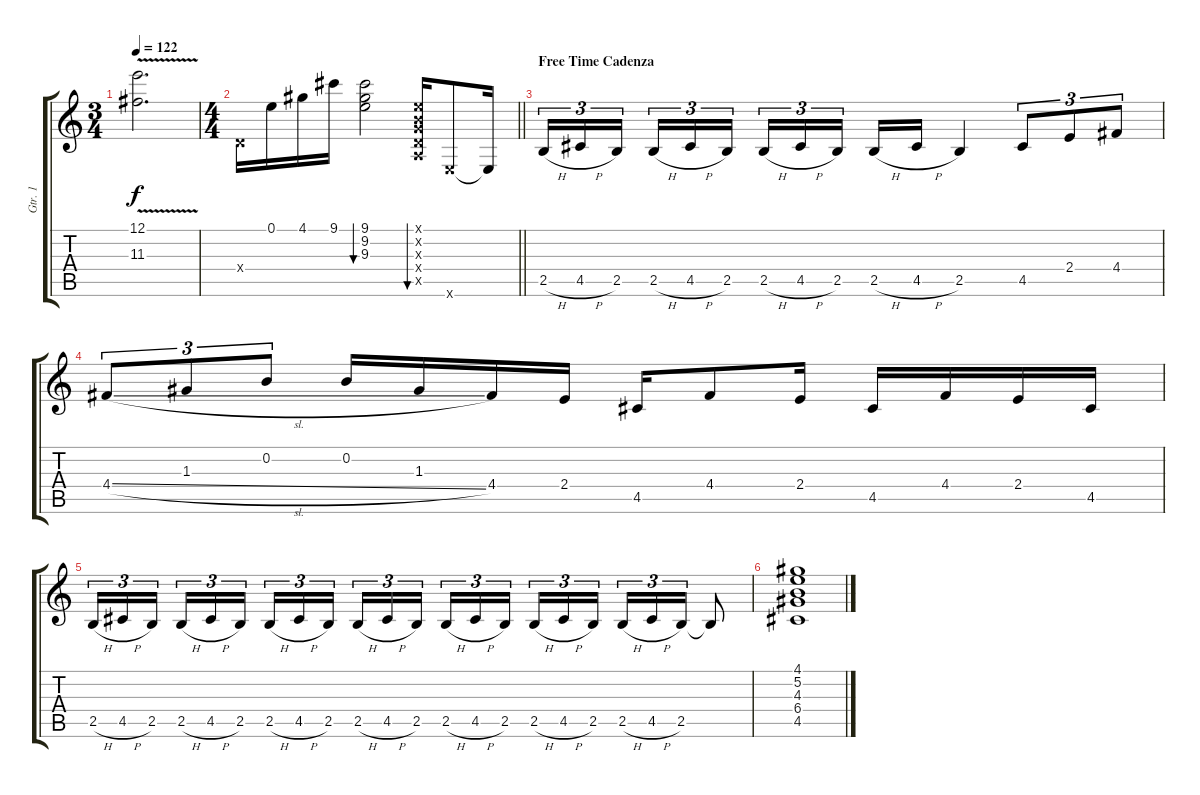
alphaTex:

\track ("Gtr. 1" "Gtr. 1") {instrument distortionguitar}
\staff {score tabs}
\tuning (E4 B3 G3 D3 A2 E2) {hide}
\ts (3 4)
\tempo 122
\clef g2
\ks c
(12.1{v t} 11.3{v t}).2{d dy f} |
\ts (4 4)
\barLineRight lightlight
0.4{x}.16 0.1.16 4.1.16 9.1.16 (9.1 9.2 9.3).2{bu 30} (0.1{x} 0.2{x} 0.3{x} 0.4{x} 0.5{x}).16{bu 30} 0.6{x}.8 0.6{t}.16 |
\section ("" "Free Time Cadenza")
2.5{h}.16{tu (3 2)} 4.5{h}.16{tu (3 2)} 2.5.16{tu (3 2) beam splitsecondary} 2.5{h}.16{tu (3 2)} 4.5{h}.16{tu (3 2)} 2.5.16{tu (3 2)} 2.5{h}.16{tu (3 2)} 4.5{h}.16{tu (3 2)} 2.5.16{tu (3 2) beam splitsecondary} 2.5{h}.16 4.5{h}.16 2.5.4 4.5.8{tu (3 2)} 2.4.8{tu (3 2)} 4.4.8{tu (3 2)} |
4.4{sl}.8{tu (3 2)} 1.3.8{tu (3 2)} 0.2.8{tu (3 2)} 0.2.16 1.3.16 4.4.16 2.4.16 4.5.16 4.4.8 2.4.16 4.5.16 4.4.16 2.4.16 4.5.16 |
2.5{h}.16{tu (3 2)} 4.5{h}.16{tu (3 2)} 2.5.16{tu (3 2) beam splitsecondary} 2.5{h}.16{tu (3 2)} 4.5{h}.16{tu (3 2)} 2.5.16{tu (3 2)} 2.5{h}.16{tu (3 2)} 4.5{h}.16{tu (3 2)} 2.5.16{tu (3 2) beam splitsecondary} 2.5{h}.16{tu (3 2)} 4.5{h}.16{tu (3 2)} 2.5.16{tu (3 2)} 2.5{h}.16{tu (3 2)} 4.5{h}.16{tu (3 2)} 2.5.16{tu (3 2) beam splitsecondary} 2.5{h}.16{tu (3 2)} 4.5{h}.16{tu (3 2)} 2.5.16{tu (3 2)} 2.5{h}.16{tu (3 2)} 4.5{h}.16{tu (3 2)} 2.5.16{tu (3 2)} 2.5{t}.8 |
(4.1 5.2 4.3 6.4 4.5).1
